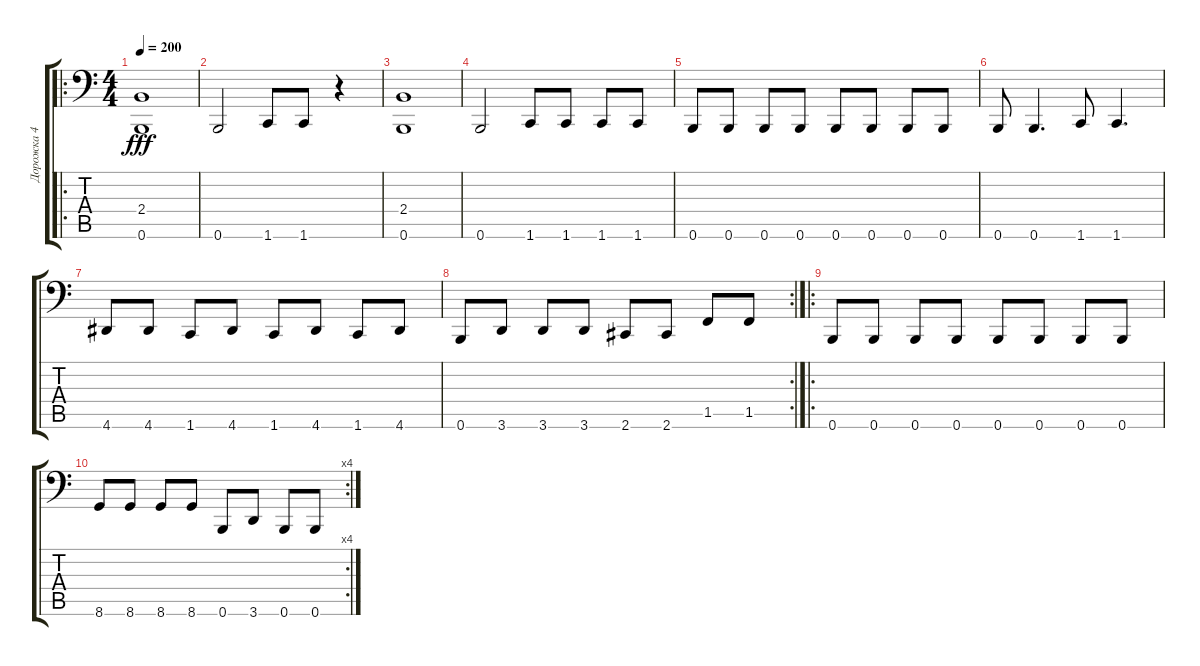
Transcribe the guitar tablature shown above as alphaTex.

\track ("Дорожка 4" "Дорожка 4") {instrument electricbasspick}
\staff {score tabs}
\tuning (B2 Gb2 D2 A1 E1 B0) {hide}
\ro
\ts (4 4)
\tempo 200
\clef f4
\ks c
(2.4 0.6).1{dy fff} |
0.6.2 1.6.8 1.6.8 r.4 |
(2.4 0.6).1 |
0.6.2 1.6.8 1.6.8 1.6.8 1.6.8 |
0.6.8 0.6.8 0.6.8 0.6.8 0.6.8 0.6.8 0.6.8 0.6.8 |
0.6.8 0.6.4{d} 1.6.8 1.6.4{d} |
4.6.8 4.6.8 1.6.8 4.6.8 1.6.8 4.6.8 1.6.8 4.6.8 |
\rc 2
0.6.8 3.6.8 3.6.8 3.6.8 2.6.8 2.6.8 1.5.8 1.5.8 |
\ro
0.6.8 0.6.8 0.6.8 0.6.8 0.6.8 0.6.8 0.6.8 0.6.8 |
\rc 4
8.6.8 8.6.8 8.6.8 8.6.8 0.6.8 3.6.8 0.6.8 0.6.8
